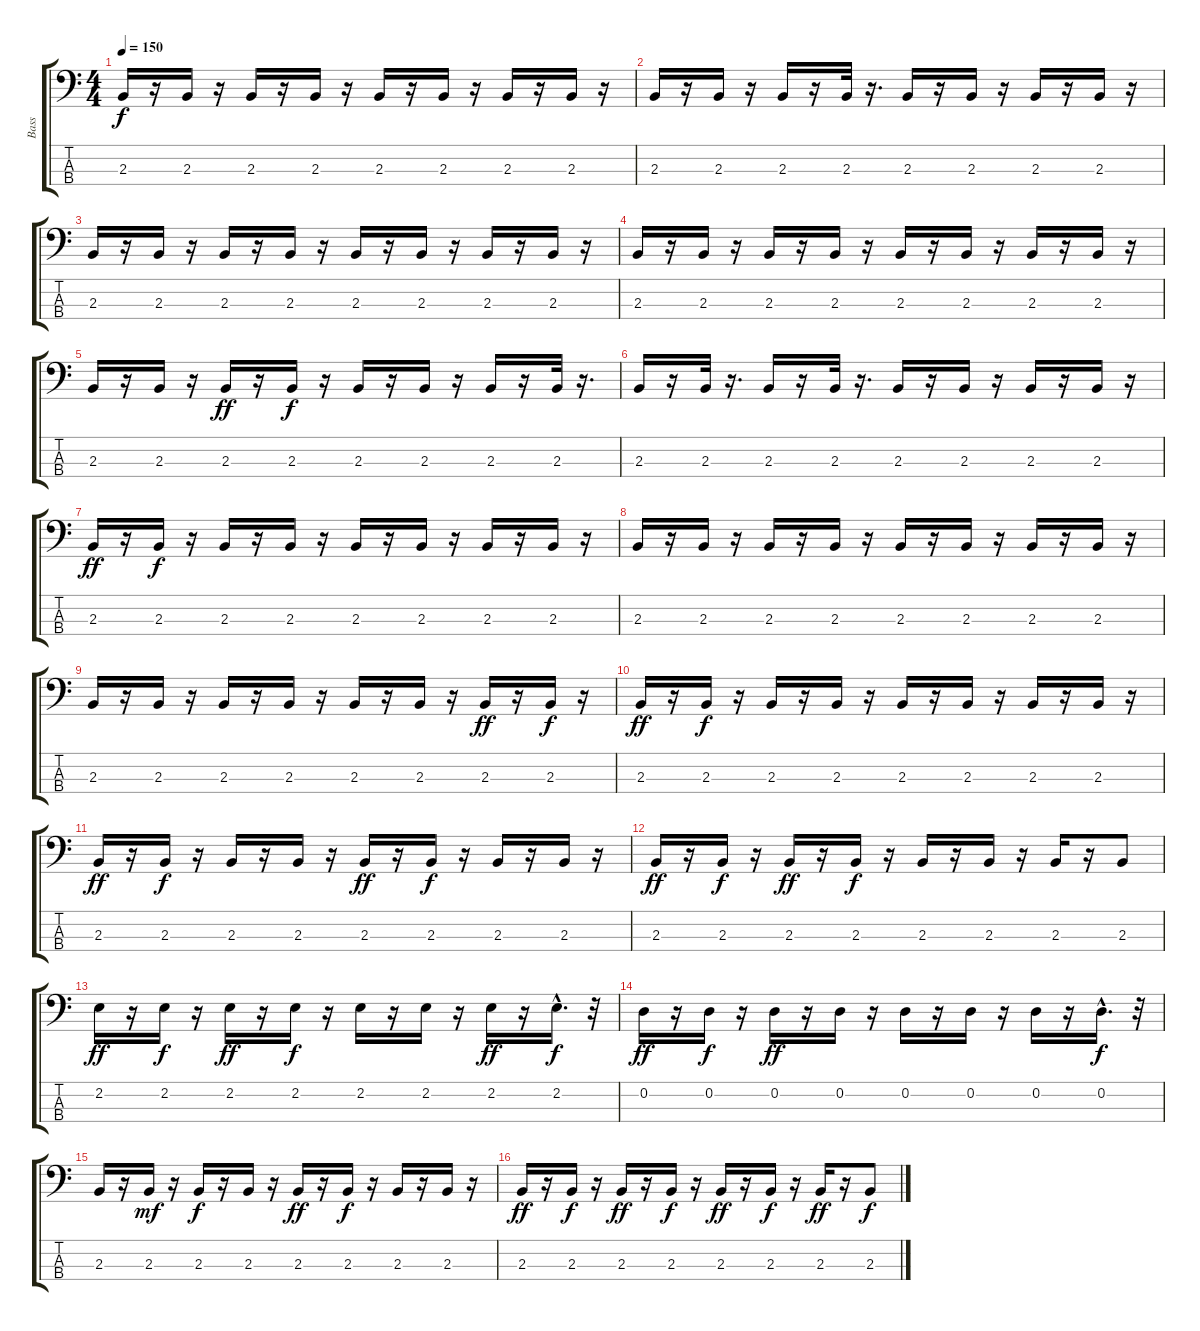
\track ("Bass" "Bass") {instrument acousticbass}
\staff {score tabs}
\tuning (G2 D2 A1 E1) {hide}
\ts (4 4)
\tempo 150
\clef f4
\ks c
2.3.16{dy f} r.16 2.3.16 r.16 2.3.16 r.16 2.3.16 r.16 2.3.16 r.16 2.3.16 r.16 2.3.16 r.16 2.3.16 r.16 |
2.3.16 r.16 2.3.16 r.16 2.3.16 r.16 2.3.32 r.16{d} 2.3.16 r.16 2.3.16 r.16 2.3.16 r.16 2.3.16 r.16 |
2.3.16 r.16 2.3.16 r.16 2.3.16 r.16 2.3.16 r.16 2.3.16 r.16 2.3.16 r.16 2.3.16 r.16 2.3.16 r.16 |
2.3.16 r.16 2.3.16 r.16 2.3.16 r.16 2.3.16 r.16 2.3.16 r.16 2.3.16 r.16 2.3.16 r.16 2.3.16 r.16 |
2.3.16 r.16 2.3.16 r.16 2.3.16{dy ff} r.16 2.3.16{dy f} r.16 2.3.16 r.16 2.3.16 r.16 2.3.16 r.16 2.3.32 r.16{d} |
2.3.16 r.16 2.3.32 r.16{d} 2.3.16 r.16 2.3.32 r.16{d} 2.3.16 r.16 2.3.16 r.16 2.3.16 r.16 2.3.16 r.16 |
2.3.16{dy ff} r.16 2.3.16{dy f} r.16 2.3.16 r.16 2.3.16 r.16 2.3.16 r.16 2.3.16 r.16 2.3.16 r.16 2.3.16 r.16 |
2.3.16 r.16 2.3.16 r.16 2.3.16 r.16 2.3.16 r.16 2.3.16 r.16 2.3.16 r.16 2.3.16 r.16 2.3.16 r.16 |
2.3.16 r.16 2.3.16 r.16 2.3.16 r.16 2.3.16 r.16 2.3.16 r.16 2.3.16 r.16 2.3.16{dy ff} r.16 2.3.16{dy f} r.16 |
2.3.16{dy ff} r.16 2.3.16{dy f} r.16 2.3.16 r.16 2.3.16 r.16 2.3.16 r.16 2.3.16 r.16 2.3.16 r.16 2.3.16 r.16 |
2.3.16{dy ff} r.16 2.3.16{dy f} r.16 2.3.16 r.16 2.3.16 r.16 2.3.16{dy ff} r.16 2.3.16{dy f} r.16 2.3.16 r.16 2.3.16 r.16 |
2.3.16{dy ff} r.16 2.3.16{dy f} r.16 2.3.16{dy ff} r.16 2.3.16{dy f} r.16 2.3.16 r.16 2.3.16 r.16 2.3.16 r.16 2.3.8 |
2.2.16{dy ff} r.16 2.2.16{dy f} r.16 2.2.16{dy ff} r.16 2.2.16{dy f} r.16 2.2.16 r.16 2.2.16 r.16 2.2.16{dy ff} r.16 2.2{hac}.16{d dy f} r.32 |
0.2.16{dy ff} r.16 0.2.16{dy f} r.16 0.2.16{dy ff} r.16 0.2.16 r.16 0.2.16 r.16 0.2.16 r.16 0.2.16 r.16 0.2{hac}.16{d dy f} r.32 |
2.3.16 r.16 2.3.16{dy mf} r.16 2.3.16{dy f} r.16 2.3.16 r.16 2.3.16{dy ff} r.16 2.3.16{dy f} r.16 2.3.16 r.16 2.3.16 r.16 |
2.3.16{dy ff} r.16 2.3.16{dy f} r.16 2.3.16{dy ff} r.16 2.3.16{dy f} r.16 2.3.16{dy ff} r.16 2.3.16{dy f} r.16 2.3.16{dy ff} r.16 2.3.8{dy f}
